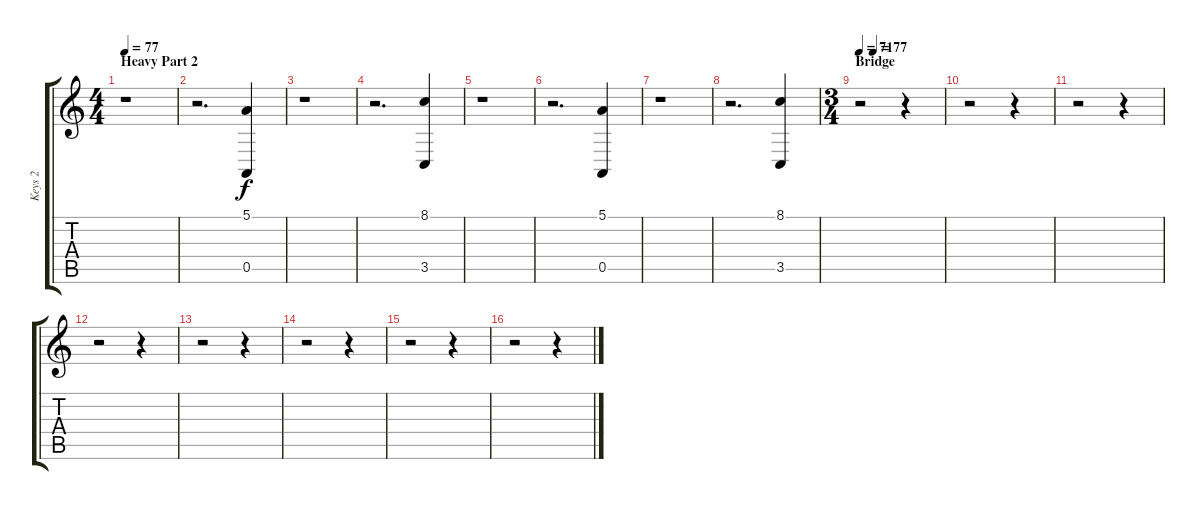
\track ("Keys 2" "Keys 2") {instrument glockenspiel}
\staff {score tabs}
\tuning (E4 B3 G3 D3 A2 E2) {hide}
\ts (4 4)
\section ("" "Heavy Part 2")
\tempo 77
\clef g2
\ks c
r.1{dy f} |
r.2{d} (5.1 0.5).4 |
r.1 |
r.2{d} (8.1 3.5).4 |
r.1 |
r.2{d} (5.1 0.5).4 |
r.1 |
r.2{d} (8.1 3.5).4 |
\ts (3 4)
\section ("" "Bridge")
\tempo 71
\tempo (77 0.16666666666666666)
r.2 r.4 |
r.2 r.4 |
r.2 r.4 |
r.2 r.4 |
r.2 r.4 |
r.2 r.4 |
r.2 r.4 |
r.2 r.4
